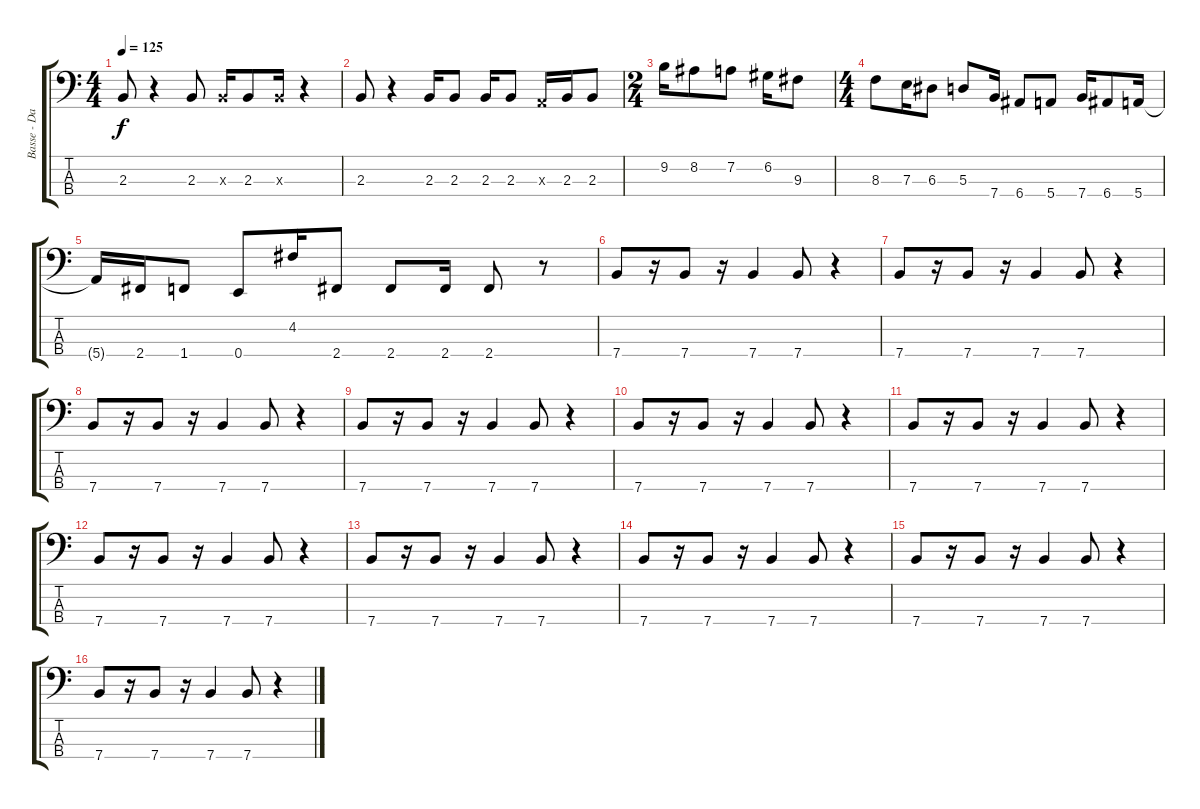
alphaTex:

\track ("Basse - Dave LaRue" "Basse - Da") {instrument electricbasspick}
\staff {score tabs}
\tuning (G2 D2 A1 E1) {hide}
\ts (4 4)
\tempo 125
\clef f4
\ks c
2.3.8{dy f} r.4 2.3.8 2.3{x}.16 2.3.8 2.3{x}.16 r.4 |
2.3.8 r.4 2.3.16 2.3.8 2.3.16 2.3.8 0.3{x}.16 2.3.16 2.3.8 |
\ts (2 4)
9.2.16 8.2.8 7.2.8 6.2.16 9.3.8 |
\ts (4 4)
8.3.8 7.3.16 6.3.8 5.3.8 7.4.16 6.4.8 5.4.8 7.4.16 6.4.8 5.4.16 |
5.4{t}.16 2.4.16 1.4.8 0.4.8 4.2.16 2.4.8 2.4.8 2.4.16 2.4.8 r.8 |
7.4.8 r.16 7.4.8 r.16 7.4.4 7.4.8 r.4 |
7.4.8 r.16 7.4.8 r.16 7.4.4 7.4.8 r.4 |
7.4.8 r.16 7.4.8 r.16 7.4.4 7.4.8 r.4 |
7.4.8 r.16 7.4.8 r.16 7.4.4 7.4.8 r.4 |
7.4.8 r.16 7.4.8 r.16 7.4.4 7.4.8 r.4 |
7.4.8 r.16 7.4.8 r.16 7.4.4 7.4.8 r.4 |
7.4.8 r.16 7.4.8 r.16 7.4.4 7.4.8 r.4 |
7.4.8 r.16 7.4.8 r.16 7.4.4 7.4.8 r.4 |
7.4.8 r.16 7.4.8 r.16 7.4.4 7.4.8 r.4 |
7.4.8 r.16 7.4.8 r.16 7.4.4 7.4.8 r.4 |
7.4.8 r.16 7.4.8 r.16 7.4.4 7.4.8 r.4
